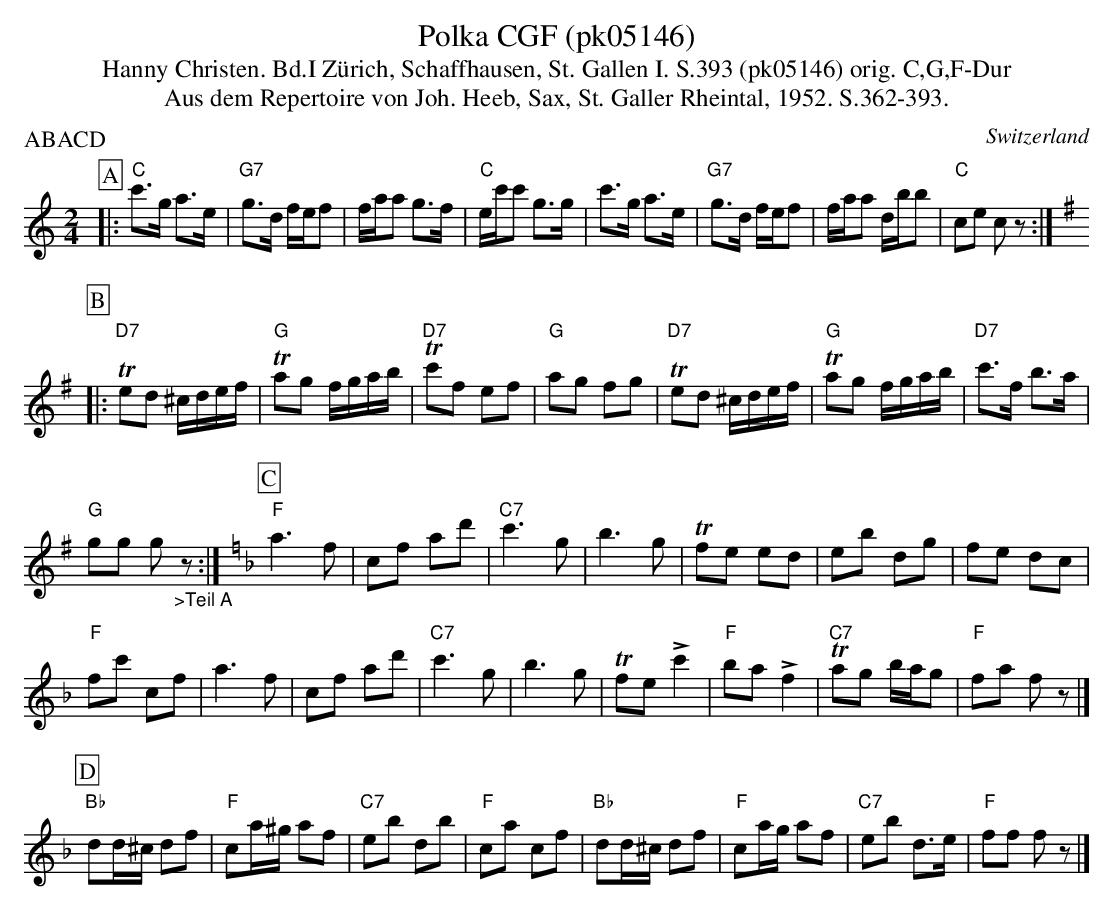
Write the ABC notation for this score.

X:1
T: Polka CGF (pk05146)
T:Hanny Christen. Bd.I Zürich, Schaffhausen, St. Gallen I. S.393 (pk05146) orig. C,G,F-Dur
T: Aus dem Repertoire von Joh. Heeb, Sax, St. Galler Rheintal, 1952. S.362-393.
P:ABACD
M:2/4
L:1/8
O:Switzerland
K:C major
[P:A] |: "C"c'>g a>e | "G7"g>d f/e/f | f/a/a g>f | "C"e/c'/c' g>g | c'>g a>e | "G7"g>d f/e/f | f/a/a d/b/b | "C"ce cz :| [K:G]
[P:B] |: "D7"Ted ^c/d/e/f/ | "G"Tag f/g/a/b/ | "D7"Tc'f ef | "G"ag fg | "D7"Ted ^c/d/e/f/ | "G"Tag f/g/a/b/ | "D7"c'>f b>a |
"G"gg g "_>Teil A"z :| [K:F] [P:C]  "F"a3f | cf ad' | "C7"c'3g | b3g | Tfe ed | eb dg | fe dc |
"F"fc' cf | a3f | cf ad' | "C7"c'3g | b3g | Tfe !>!c'2 | "F"ba!>!f2 | "C7"Tag b/a/g | "F"fa fz |]
 [P:D] "Bb"dd/^c/ df | "F"ca/^g/ af | "C7"eb db | "F"ca cf | "Bb"dd/^c/ df | "F"ca/g/ af | "C7"eb d>e | "F"ff fz |]
